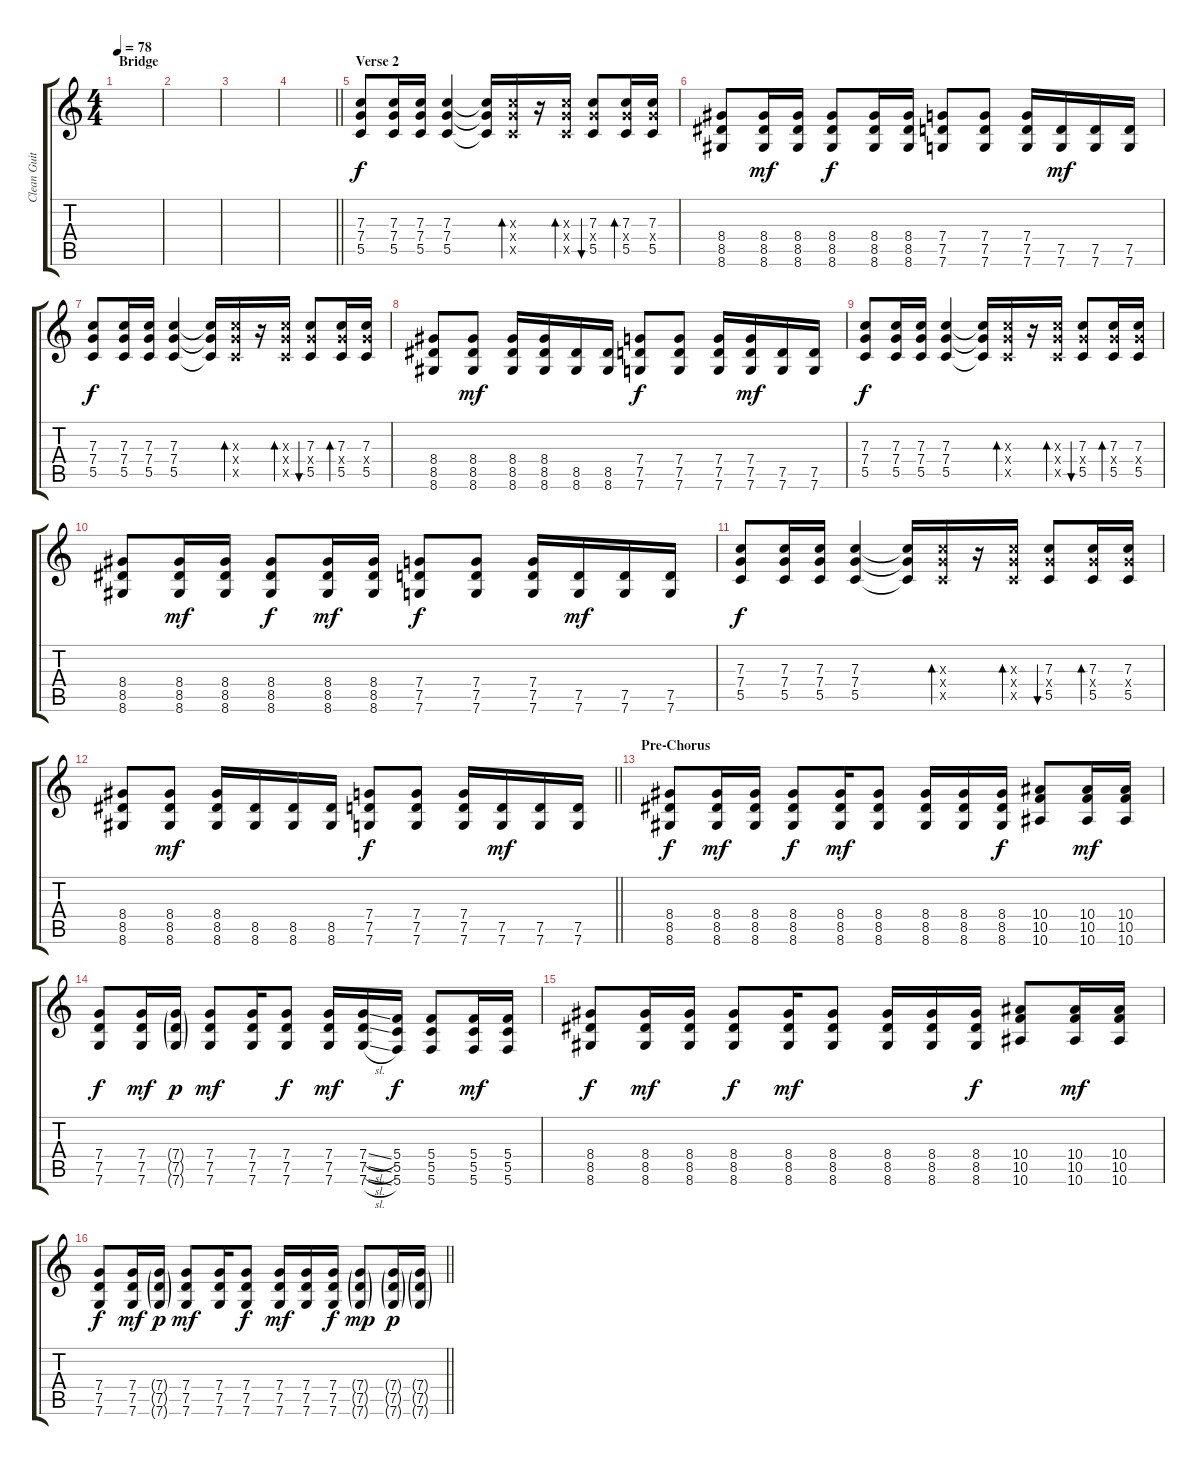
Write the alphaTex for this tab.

\track ("Clean Guitar" "Clean Guit") {instrument electricguitarclean}
\staff {score tabs}
\tuning (D4 A3 F3 C3 G2 C2) {hide}
\ts (4 4)
\section ("" "Bridge")
\tempo 78
\clef g2
\ks c
|
|
|
\barLineRight lightlight
|
\section ("" "Verse 2")
(7.3 7.4 5.5).8{dy f} (7.3 7.4 5.5).16 (7.3 7.4 5.5).16 (7.3 7.4 5.5).4 (7.3{t} 7.4{t} 5.5{t}).16 (7.3{x} 7.4{x} 5.5{x}).16{bd 30} r.16 (7.3{x} 7.4{x} 5.5{x}).16{bd 30} (7.3 7.4{x} 5.5).8{bu 30} (7.3 7.4{x} 5.5).16{bd 30} (7.3 7.4{x} 5.5).16 |
(8.4 8.5 8.6).8 (8.4 8.5 8.6).16{dy mf} (8.4 8.5 8.6).16 (8.4 8.5 8.6).8{dy f} (8.4 8.5 8.6).16 (8.4 8.5 8.6).16 (7.4 7.5 7.6).8 (7.4 7.5 7.6).8 (7.4 7.5 7.6).16 (7.5 7.6).16{dy mf} (7.5 7.6).16 (7.5 7.6).16 |
(7.3 7.4 5.5).8{dy f} (7.3 7.4 5.5).16 (7.3 7.4 5.5).16 (7.3 7.4 5.5).4 (7.3{t} 7.4{t} 5.5{t}).16 (7.3{x} 7.4{x} 5.5{x}).16{bd 30} r.16 (7.3{x} 7.4{x} 5.5{x}).16{bd 30} (7.3 7.4{x} 5.5).8{bu 30} (7.3 7.4{x} 5.5).16{bd 30} (7.3 7.4{x} 5.5).16 |
(8.4 8.5 8.6).8 (8.4 8.5 8.6).8{dy mf} (8.4 8.5 8.6).16 (8.4 8.5 8.6).16 (8.5 8.6).16 (8.5 8.6).16 (7.4 7.5 7.6).8{dy f} (7.4 7.5 7.6).8 (7.4 7.5 7.6).16 (7.4 7.5 7.6).16{dy mf} (7.5 7.6).16 (7.5 7.6).16 |
(7.3 7.4 5.5).8{dy f} (7.3 7.4 5.5).16 (7.3 7.4 5.5).16 (7.3 7.4 5.5).4 (7.3{t} 7.4{t} 5.5{t}).16 (7.3{x} 7.4{x} 5.5{x}).16{bd 30} r.16 (7.3{x} 7.4{x} 5.5{x}).16{bd 30} (7.3 7.4{x} 5.5).8{bu 30} (7.3 7.4{x} 5.5).16{bd 30} (7.3 7.4{x} 5.5).16 |
(8.4 8.5 8.6).8 (8.4 8.5 8.6).16{dy mf} (8.4 8.5 8.6).16 (8.4 8.5 8.6).8{dy f} (8.4 8.5 8.6).16{dy mf} (8.4 8.5 8.6).16 (7.4 7.5 7.6).8{dy f} (7.4 7.5 7.6).8 (7.4 7.5 7.6).16 (7.5 7.6).16{dy mf} (7.5 7.6).16 (7.5 7.6).16 |
(7.3 7.4 5.5).8{dy f} (7.3 7.4 5.5).16 (7.3 7.4 5.5).16 (7.3 7.4 5.5).4 (7.3{t} 7.4{t} 5.5{t}).16 (7.3{x} 7.4{x} 5.5{x}).16{bd 30} r.16 (7.3{x} 7.4{x} 5.5{x}).16{bd 30} (7.3 7.4{x} 5.5).8{bu 30} (7.3 7.4{x} 5.5).16{bd 30} (7.3 7.4{x} 5.5).16 |
\barLineRight lightlight
(8.4 8.5 8.6).8 (8.4 8.5 8.6).8{dy mf} (8.4 8.5 8.6).16 (8.5 8.6).16 (8.5 8.6).16 (8.5 8.6).16 (7.4 7.5 7.6).8{dy f} (7.4 7.5 7.6).8 (7.4 7.5 7.6).16 (7.5 7.6).16{dy mf} (7.5 7.6).16 (7.5 7.6).16 |
\section ("" "Pre-Chorus")
(8.4 8.5 8.6).8{dy f} (8.4 8.5 8.6).16{dy mf} (8.4 8.5 8.6).16 (8.4 8.5 8.6).8{dy f} (8.4 8.5 8.6).16{dy mf} (8.4 8.5 8.6).8 (8.4 8.5 8.6).16 (8.4 8.5 8.6).16 (8.4 8.5 8.6).16{dy f} (10.4 10.5 10.6).8 (10.4 10.5 10.6).16{dy mf} (10.4 10.5 10.6).16 |
(7.4 7.5 7.6).8{dy f} (7.4 7.5 7.6).16{dy mf} (7.4{g} 7.5{g} 7.6{g}).16{dy p} (7.4 7.5 7.6).8{dy mf} (7.4 7.5 7.6).16 (7.4 7.5 7.6).8{dy f} (7.4 7.5 7.6).16{dy mf} (7.4{sl} 7.5{sl} 7.6{sl}).16 (5.4 5.5 5.6).16{dy f} (5.4 5.5 5.6).8 (5.4 5.5 5.6).16{dy mf} (5.4 5.5 5.6).16 |
(8.4 8.5 8.6).8{dy f} (8.4 8.5 8.6).16{dy mf} (8.4 8.5 8.6).16 (8.4 8.5 8.6).8{dy f} (8.4 8.5 8.6).16{dy mf} (8.4 8.5 8.6).8 (8.4 8.5 8.6).16 (8.4 8.5 8.6).16 (8.4 8.5 8.6).16{dy f} (10.4 10.5 10.6).8 (10.4 10.5 10.6).16{dy mf} (10.4 10.5 10.6).16 |
\barLineRight lightlight
(7.4 7.5 7.6).8{dy f} (7.4 7.5 7.6).16{dy mf} (7.4{g} 7.5{g} 7.6{g}).16{dy p} (7.4 7.5 7.6).8{dy mf} (7.4 7.5 7.6).16 (7.4 7.5 7.6).8{dy f} (7.4 7.5 7.6).16{dy mf} (7.4 7.5 7.6).16 (7.4 7.5 7.6).16{dy f} (7.4{g} 7.5{g} 7.6{g}).8{dy mp} (7.4{g} 7.5{g} 7.6{g}).16{dy p} (7.4{g} 7.5{g} 7.6{g}).16
